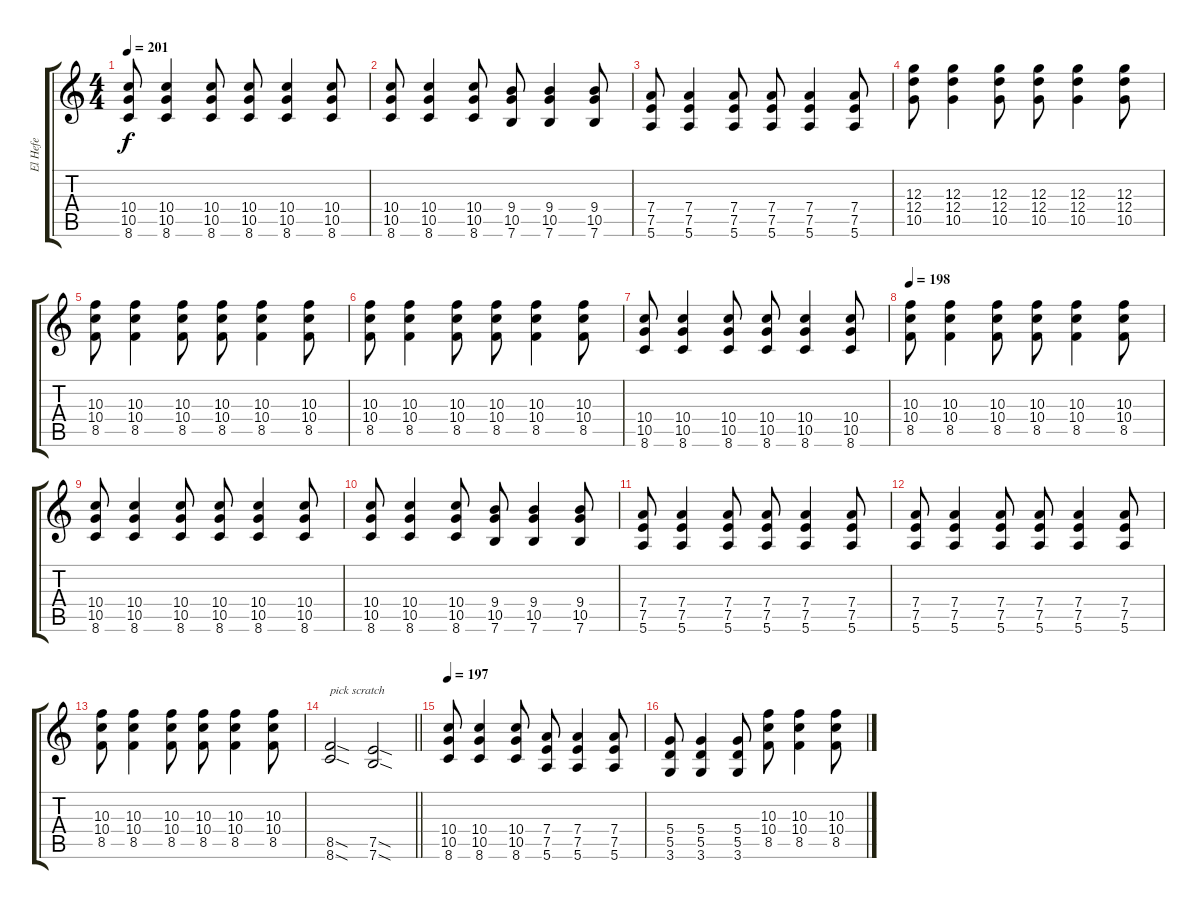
\track ("El Hefe" "El Hefe") {instrument distortionguitar}
\staff {score tabs}
\tuning (E4 B3 G3 D3 A2 E2) {hide}
\ts (4 4)
\tempo 201
\clef g2
\ks c
(10.4 10.5 8.6).8{dy f} (10.4 10.5 8.6).4 (10.4 10.5 8.6).8 (10.4 10.5 8.6).8 (10.4 10.5 8.6).4 (10.4 10.5 8.6).8 |
(10.4 10.5 8.6).8 (10.4 10.5 8.6).4 (10.4 10.5 8.6).8 (9.4 10.5 7.6).8 (9.4 10.5 7.6).4 (9.4 10.5 7.6).8 |
(7.4 7.5 5.6).8 (7.4 7.5 5.6).4 (7.4 7.5 5.6).8 (7.4 7.5 5.6).8 (7.4 7.5 5.6).4 (7.4 7.5 5.6).8 |
(12.3 12.4 10.5).8 (12.3 12.4 10.5).4 (12.3 12.4 10.5).8 (12.3 12.4 10.5).8 (12.3 12.4 10.5).4 (12.3 12.4 10.5).8 |
(10.3 10.4 8.5).8 (10.3 10.4 8.5).4 (10.3 10.4 8.5).8 (10.3 10.4 8.5).8 (10.3 10.4 8.5).4 (10.3 10.4 8.5).8 |
(10.3 10.4 8.5).8 (10.3 10.4 8.5).4 (10.3 10.4 8.5).8 (10.3 10.4 8.5).8 (10.3 10.4 8.5).4 (10.3 10.4 8.5).8 |
(10.4 10.5 8.6).8 (10.4 10.5 8.6).4 (10.4 10.5 8.6).8 (10.4 10.5 8.6).8 (10.4 10.5 8.6).4 (10.4 10.5 8.6).8 |
\tempo 198
(10.3 10.4 8.5).8 (10.3 10.4 8.5).4 (10.3 10.4 8.5).8 (10.3 10.4 8.5).8 (10.3 10.4 8.5).4 (10.3 10.4 8.5).8 |
(10.4 10.5 8.6).8 (10.4 10.5 8.6).4 (10.4 10.5 8.6).8 (10.4 10.5 8.6).8 (10.4 10.5 8.6).4 (10.4 10.5 8.6).8 |
(10.4 10.5 8.6).8 (10.4 10.5 8.6).4 (10.4 10.5 8.6).8 (9.4 10.5 7.6).8 (9.4 10.5 7.6).4 (9.4 10.5 7.6).8 |
(7.4 7.5 5.6).8 (7.4 7.5 5.6).4 (7.4 7.5 5.6).8 (7.4 7.5 5.6).8 (7.4 7.5 5.6).4 (7.4 7.5 5.6).8 |
(7.4 7.5 5.6).8 (7.4 7.5 5.6).4 (7.4 7.5 5.6).8 (7.4 7.5 5.6).8 (7.4 7.5 5.6).4 (7.4 7.5 5.6).8 |
(10.3 10.4 8.5).8 (10.3 10.4 8.5).4 (10.3 10.4 8.5).8 (10.3 10.4 8.5).8 (10.3 10.4 8.5).4 (10.3 10.4 8.5).8 |
\barLineRight lightlight
(8.5{sod} 8.6{sod}).2{txt "pick scratch"} (7.5{sod} 7.6{sod}).2 |
\section ("" "")
\tempo 197
(10.4 10.5 8.6).8 (10.4 10.5 8.6).4 (10.4 10.5 8.6).8 (7.4 7.5 5.6).8 (7.4 7.5 5.6).4 (7.4 7.5 5.6).8 |
(5.4 5.5 3.6).8 (5.4 5.5 3.6).4 (5.4 5.5 3.6).8 (10.3 10.4 8.5).8 (10.3 10.4 8.5).4 (10.3 10.4 8.5).8
